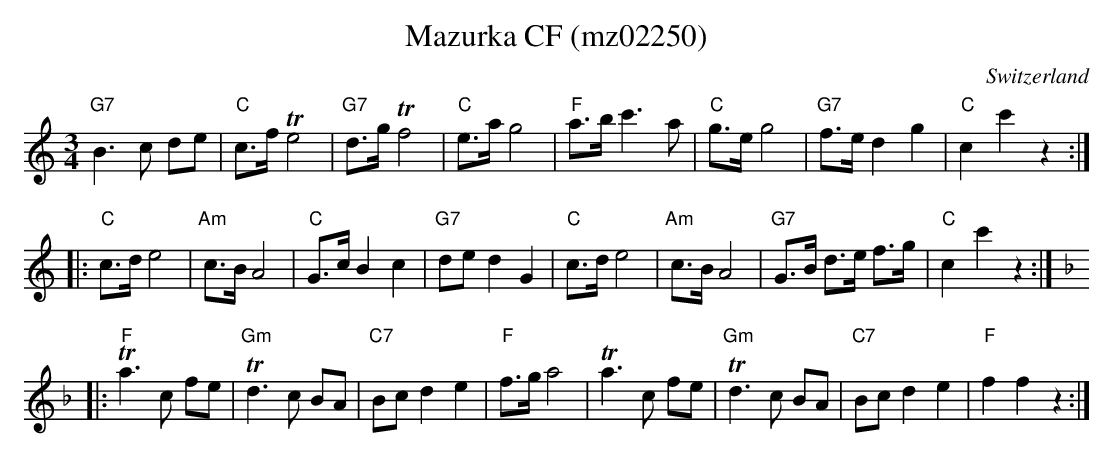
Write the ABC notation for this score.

X:1
T:Mazurka CF (mz02250)
O:Switzerland
M:3/4
L:1/8
K:C major
"G7"B3c de | "C"c>f Te4 | "G7"d>g Tf4 | "C"e>ag4 | "F"a>bc'3a | "C"g>eg4 | "G7"f>ed2g2 | "C"c2c'2z2 :|
|: "C"c>de4 | "Am"c>BA4 | "C"G>cB2c2 | "G7"ded2G2 | "C"c>de4 | "Am"c>BA4 | "G7"G>B d>e f>g | "C"c2c'2z2 :| [K:F]
|: T"F"a3c fe | T"Gm"d3c BA | "C7"Bc d2e2 | "F"f>ga4 | Ta3c fe | T"Gm"d3c BA | "C7"Bc d2e2 | "F"f2f2z2 :|
